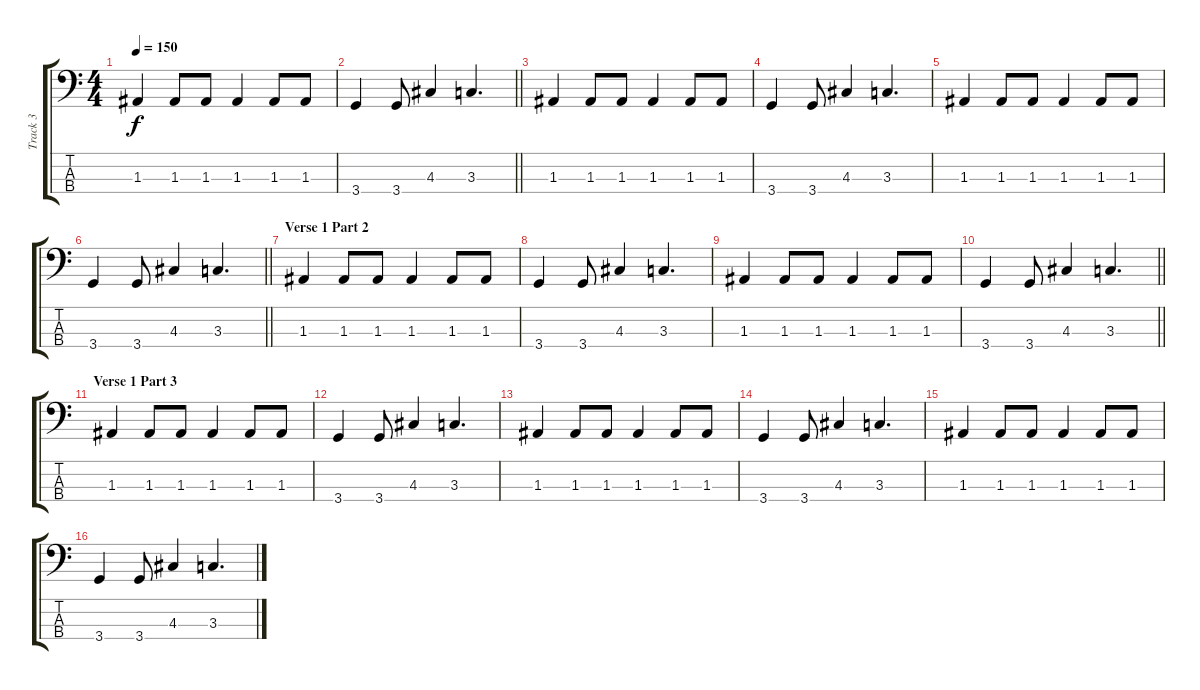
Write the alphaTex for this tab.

\track ("Track 3" "Track 3") {instrument electricbasspick}
\staff {score tabs}
\tuning (G2 D2 A1 E1) {hide}
\ts (4 4)
\tempo 150
\clef f4
\ks c
1.3.4{dy f} 1.3.8 1.3.8 1.3.4 1.3.8 1.3.8 |
\barLineRight lightlight
3.4.4 3.4.8 4.3.4 3.3.4{d} |
1.3.4 1.3.8 1.3.8 1.3.4 1.3.8 1.3.8 |
3.4.4 3.4.8 4.3.4 3.3.4{d} |
1.3.4 1.3.8 1.3.8 1.3.4 1.3.8 1.3.8 |
\barLineRight lightlight
3.4.4 3.4.8 4.3.4 3.3.4{d} |
\section ("" "Verse 1 Part 2")
1.3.4 1.3.8 1.3.8 1.3.4 1.3.8 1.3.8 |
3.4.4 3.4.8 4.3.4 3.3.4{d} |
1.3.4 1.3.8 1.3.8 1.3.4 1.3.8 1.3.8 |
\barLineRight lightlight
3.4.4 3.4.8 4.3.4 3.3.4{d} |
\section ("" "Verse 1 Part 3")
1.3.4 1.3.8 1.3.8 1.3.4 1.3.8 1.3.8 |
3.4.4 3.4.8 4.3.4 3.3.4{d} |
1.3.4 1.3.8 1.3.8 1.3.4 1.3.8 1.3.8 |
3.4.4 3.4.8 4.3.4 3.3.4{d} |
1.3.4 1.3.8 1.3.8 1.3.4 1.3.8 1.3.8 |
3.4.4 3.4.8 4.3.4 3.3.4{d}
